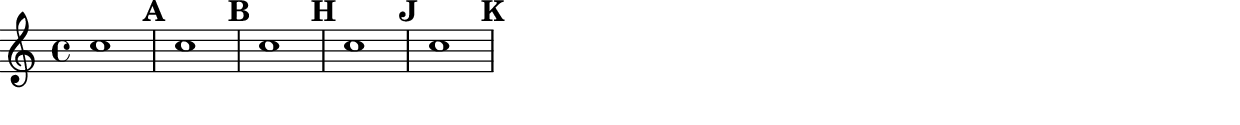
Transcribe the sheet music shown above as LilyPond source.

%% Generated by lilypond-book
%% Options: [exampleindent=10.16\mm,indent=0\mm,line-width=160\mm,paper-height=845.047\pt,paper-width=597.508\pt,papersize='(cons (* 597.508 pt) (* 845.047 pt)),quote]
\include "lilypond-book-preamble.ly"


% ****************************************************************
% Start cut-&-pastable-section
% ****************************************************************

#(ly:set-option 'eps-box-padding 3.000000)



\paper {
  #(set-paper-size '(cons (* 597.508 pt) (* 845.047 pt)))
  indent = 0\mm
  line-width = 160\mm
  % offset the left padding, also add 1mm as lilypond creates cropped
  % images with a little space on the right
  line-width = #(- line-width (* mm  3.000000) (* mm 1))
  line-width = 160\mm - 2.0 * 10.16\mm
  % offset the left padding, also add 1mm as lilypond creates cropped
  % images with a little space on the right
  line-width = #(- line-width (* mm  3.000000) (* mm 1))
}

\layout {
  
}




% ****************************************************************
% ly snippet:
% ****************************************************************
\sourcefileline 4041
\relative c'' {
  c1 \mark \default
  c1 \mark \default
  c1 \mark 8
  c1 \mark \default
  c1 \mark \default
}


% ****************************************************************
% end ly snippet
% ****************************************************************
